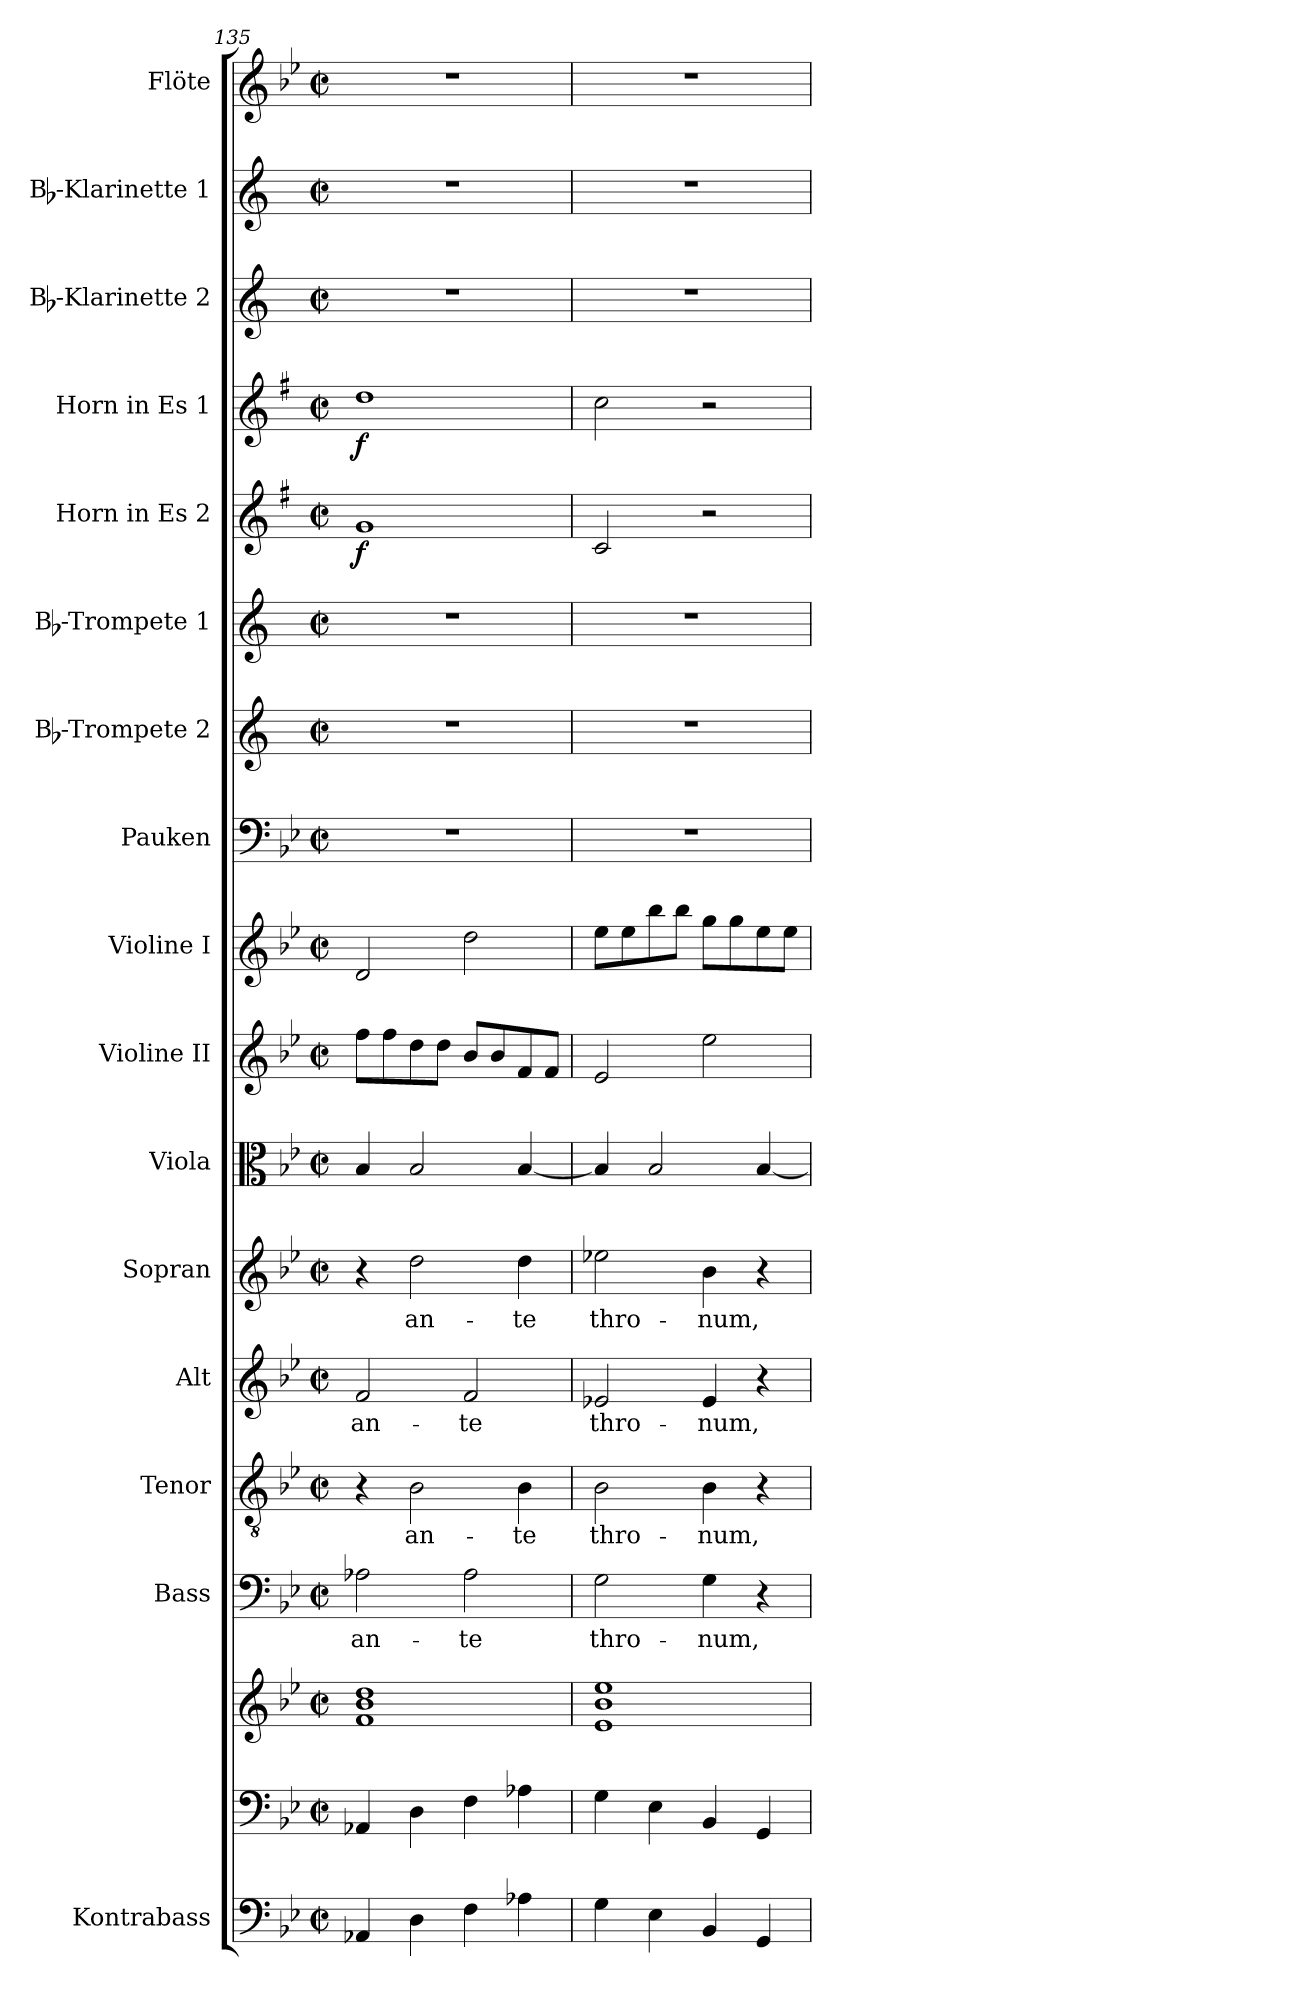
**kern	**kern	**kern	**kern	**text	**kern	**text	**kern	**text	**kern	**text	**kern	**kern	**kern	**kern	**kern	**kern	**kern	**dynam	**kern	**dynam	**kern	**kern	**kern
*part17	*part16	*part16	*part15	*part15	*part14	*part14	*part13	*part13	*part12	*part12	*part11	*part10	*part9	*part8	*part7	*part6	*part5	*part5	*part4	*part4	*part3	*part2	*part1
*staff18	*staff17	*staff16	*staff15	*staff15	*staff14	*staff14	*staff13	*staff13	*staff12	*staff12	*staff11	*staff10	*staff9	*staff8	*staff7	*staff6	*staff5	*staff5	*staff4	*staff4	*staff3	*staff2	*staff1
*I"Kontrabass	*	*	*I"Bass	*	*I"Tenor	*	*I"Alt	*	*I"Sopran	*	*I"Viola	*I"Violine II	*I"Violine I	*I"Pauken	*I"Bb-Trompete 2	*I"Bb-Trompete 1	*I"Horn in Es 2	*	*I"Horn in Es 1	*	*I"Bb-Klarinette 2	*I"Bb-Klarinette 1	*I"Flöte
*I'Kb.	*	*	*I'B.	*	*I'T.	*	*I'A.	*	*I'S.	*	*I'Vla.	*I'Vl. II	*I'Vl. I	*I'Pk.	*I'Bb Trp. 2	*I'Bb Trp. 1	*	*	*	*	*I'Bb Kl. 2	*I'Bb Kl. 1	*I'Fl.
*clefF4	*clefF4	*clefG2	*clefF4	*	*clefGv2	*	*clefG2	*	*clefG2	*	*clefC3	*clefG2	*clefG2	*clefF4	*clefG2	*clefG2	*clefG2	*	*clefG2	*	*clefG2	*clefG2	*clefG2
*ITrd7c12	*	*	*	*	*	*	*	*	*	*	*	*	*	*	*ITrd1c2	*ITrd1c2	*ITrd5c9	*	*ITrd5c9	*	*ITrd1c2	*ITrd1c2	*
*k[b-e-]	*k[b-e-]	*k[b-e-]	*k[b-e-]	*	*k[b-e-]	*	*k[b-e-]	*	*k[b-e-]	*	*k[b-e-]	*k[b-e-]	*k[b-e-]	*k[b-e-]	*k[b-e-]	*k[b-e-]	*k[b-e-]	*	*k[b-e-]	*	*k[b-e-]	*k[b-e-]	*k[b-e-]
*B-:	*B-:	*B-:	*B-:	*	*B-:	*	*B-:	*	*B-:	*	*B-:	*B-:	*B-:	*B-:	*B-:	*B-:	*B-:	*	*B-:	*	*B-:	*B-:	*B-:
*M2/2	*M2/2	*M2/2	*M2/2	*	*M2/2	*	*M2/2	*	*M2/2	*	*M2/2	*M2/2	*M2/2	*M2/2	*M2/2	*M2/2	*M2/2	*	*M2/2	*	*M2/2	*M2/2	*M2/2
*met(c|)	*met(c|)	*met(c|)	*met(c|)	*	*met(c|)	*	*met(c|)	*	*met(c|)	*	*met(c|)	*met(c|)	*met(c|)	*met(c|)	*met(c|)	*met(c|)	*met(c|)	*	*met(c|)	*	*met(c|)	*met(c|)	*met(c|)
=135	=135	=135	=135	=135	=135	=135	=135	=135	=135	=135	=135	=135	=135	=135	=135	=135	=135	=135	=135	=135	=135	=135	=135
!	!	!	!	!LO:LY:b	!	!	!	!LO:LY:b	!	!	!	!	!	!	!	!	!	!LO:DY:b	!	!LO:DY:b	!	!	!
4AAA-X/	4AA-X/	1f 1b- 1dd	2A-X\	an-	4r	.	2f/	an-	4r	.	4B-/	8ff\L	2d/	1r	1r	1r	1B-	f	1f	f	1r	1r	1r
.	.	.	.	.	.	.	.	.	.	.	.	8ff\	.	.	.	.	.	.	.	.	.	.	.
!	!	!	!	!	!	!LO:LY:b	!	!	!	!LO:LY:b	!	!	!	!	!	!	!	!	!	!	!	!	!
4DD\	4D\	.	.	.	2B-\	an-	.	.	2dd\	an-	2B-/	8dd\	.	.	.	.	.	.	.	.	.	.	.
.	.	.	.	.	.	.	.	.	.	.	.	8dd\J	.	.	.	.	.	.	.	.	.	.	.
!	!	!	!	!LO:LY:b	!	!	!	!LO:LY:b	!	!	!	!	!	!	!	!	!	!	!	!	!	!	!
4FF\	4F\	.	2A-\	-te	.	.	2f/	-te	.	.	.	8b-/L	2dd\	.	.	.	.	.	.	.	.	.	.
.	.	.	.	.	.	.	.	.	.	.	.	8b-/	.	.	.	.	.	.	.	.	.	.	.
!	!	!	!	!	!	!LO:LY:b	!	!	!	!LO:LY:b	!	!	!	!	!	!	!	!	!	!	!	!	!
4AA-X\	4A-X\	.	.	.	4B-\	-te	.	.	4dd\	-te	[4B-/	8f/	.	.	.	.	.	.	.	.	.	.	.
.	.	.	.	.	.	.	.	.	.	.	.	8f/J	.	.	.	.	.	.	.	.	.	.	.
=136	=136	=136	=136	=136	=136	=136	=136	=136	=136	=136	=136	=136	=136	=136	=136	=136	=136	=136	=136	=136	=136	=136	=136
!	!	!	!	!LO:LY:b	!	!LO:LY:b	!	!LO:LY:b	!	!LO:LY:b	!	!	!	!	!	!	!	!	!	!	!	!	!
4GG\	4G\	1e- 1b- 1ee-	2G\	thro-	2B-\	thro-	2e-X/	thro-	2ee-X\	thro-	4B-/]	2e-/	8ee-\L	1r	1r	1r	2E-/	.	2e-\	.	1r	1r	1r
.	.	.	.	.	.	.	.	.	.	.	.	.	8ee-\	.	.	.	.	.	.	.	.	.	.
4EE-\	4E-\	.	.	.	.	.	.	.	.	.	2B-/	.	8bb-\	.	.	.	.	.	.	.	.	.	.
.	.	.	.	.	.	.	.	.	.	.	.	.	8bb-\J	.	.	.	.	.	.	.	.	.	.
!	!	!	!	!LO:LY:b	!	!LO:LY:b	!	!LO:LY:b	!	!LO:LY:b	!	!	!	!	!	!	!	!	!	!	!	!	!
4BBB-/	4BB-/	.	4G\	-num,	4B-\	-num,	4e-/	-num,	4b-\	-num,	.	2ee-\	8gg\L	.	.	.	2r	.	2r	.	.	.	.
.	.	.	.	.	.	.	.	.	.	.	.	.	8gg\	.	.	.	.	.	.	.	.	.	.
4GGG/	4GG/	.	4r	.	4r	.	4r	.	4r	.	[4B-/	.	8ee-\	.	.	.	.	.	.	.	.	.	.
.	.	.	.	.	.	.	.	.	.	.	.	.	8ee-\J	.	.	.	.	.	.	.	.	.	.
=	=	=	=	=	=	=	=	=	=	=	=	=	=	=	=	=	=	=	=	=	=	=	=
*-	*-	*-	*-	*-	*-	*-	*-	*-	*-	*-	*-	*-	*-	*-	*-	*-	*-	*-	*-	*-	*-	*-	*-
